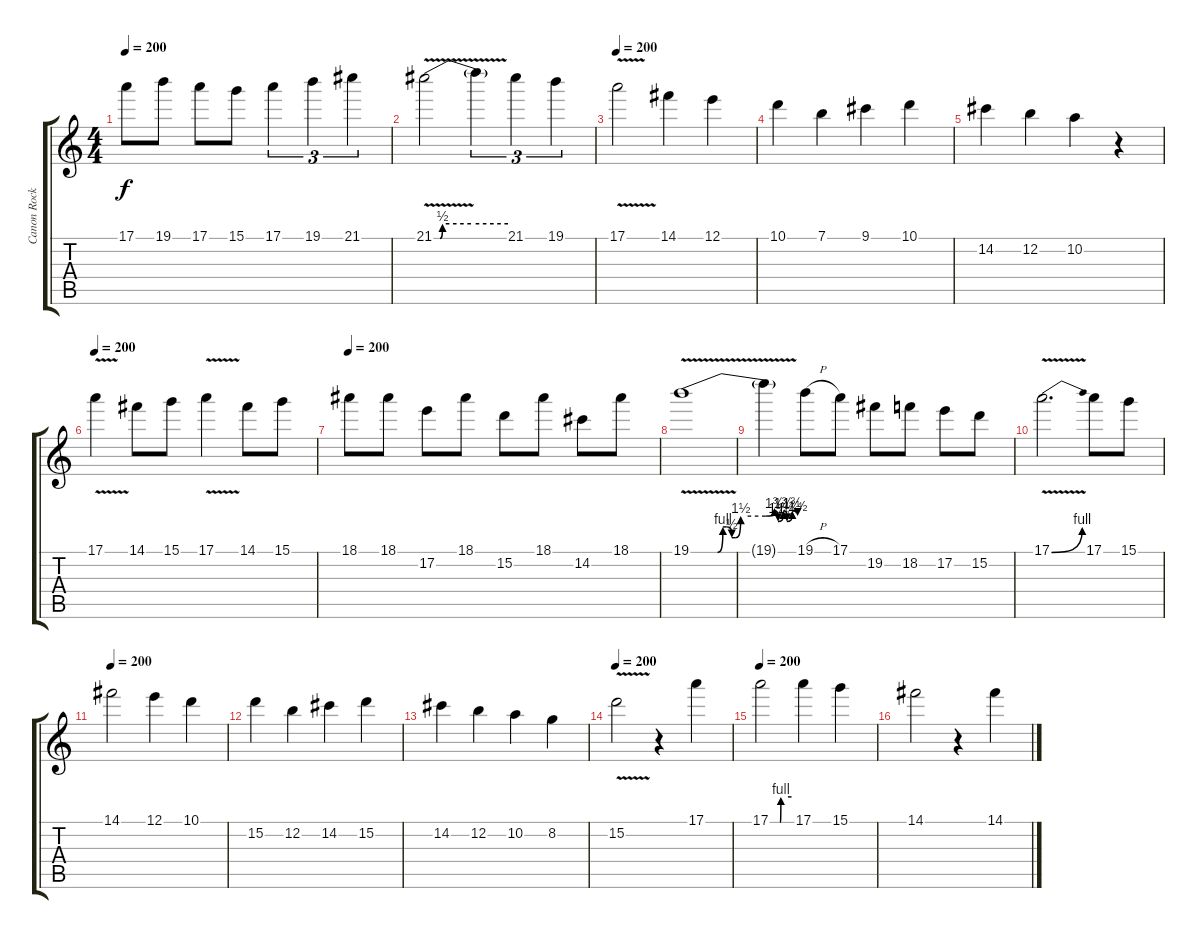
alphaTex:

\track ("Canon Rock" "Canon Rock") {instrument distortionguitar}
\staff {score tabs}
\tuning (E4 B3 G3 D3 A2 E2) {hide}
\ts (4 4)
\tempo 200
\clef g2
\ks c
17.1.8{dy f} 19.1.8 17.1.8 15.1.8 17.1.4{tu (3 2)} 19.1.4{tu (3 2)} 21.1.4{tu (3 2)} |
21.1{be (custom 0 0 5 0 7 2 30 2 60 2) v}.2 21.1{t}.4{tu (3 2)} 21.1.4{tu (3 2)} 19.1.4{tu (3 2)} |
\tempo 200
17.1{v}.2 14.1.4 12.1.4 |
10.1.4 7.1.4 9.1.4 10.1.4 |
14.2.4 12.2.4 10.2.4 r.4 |
\tempo 200
17.1{v}.4 14.1.8 15.1.8 17.1{v}.4 14.1.8 15.1.8 |
\tempo 200
18.1.8 18.1.8 17.2.8 18.1.8 15.2.8 18.1.8 14.2.8 18.1.8 |
19.1{be (custom 0 0 15 0 18 4 20 4 23 2 25 2 28 6 42 6 47 7 49 5 52 7 54 5 57 7 60 6) v}.1 |
19.1{t}.4 19.1{h}.8 17.1.8 19.2.8 18.2.8 17.2.8 15.2.8 |
17.1{be (bend 0 0 60 4) v}.2{d} 17.1.8 15.1.8 |
\tempo 200
14.1.2 12.1.4 10.1.4 |
15.2.4 12.2.4 14.2.4 15.2.4 |
14.2.4 12.2.4 10.2.4 8.2.4 |
\tempo 200
15.2{v}.2 r.4 17.1.4 |
\tempo 200
17.1{be (custom 0 0 16 0 25 0 28 0 30 4 60 4)}.2 17.1.4 15.1.4 |
14.1.2 r.4 14.1.4
